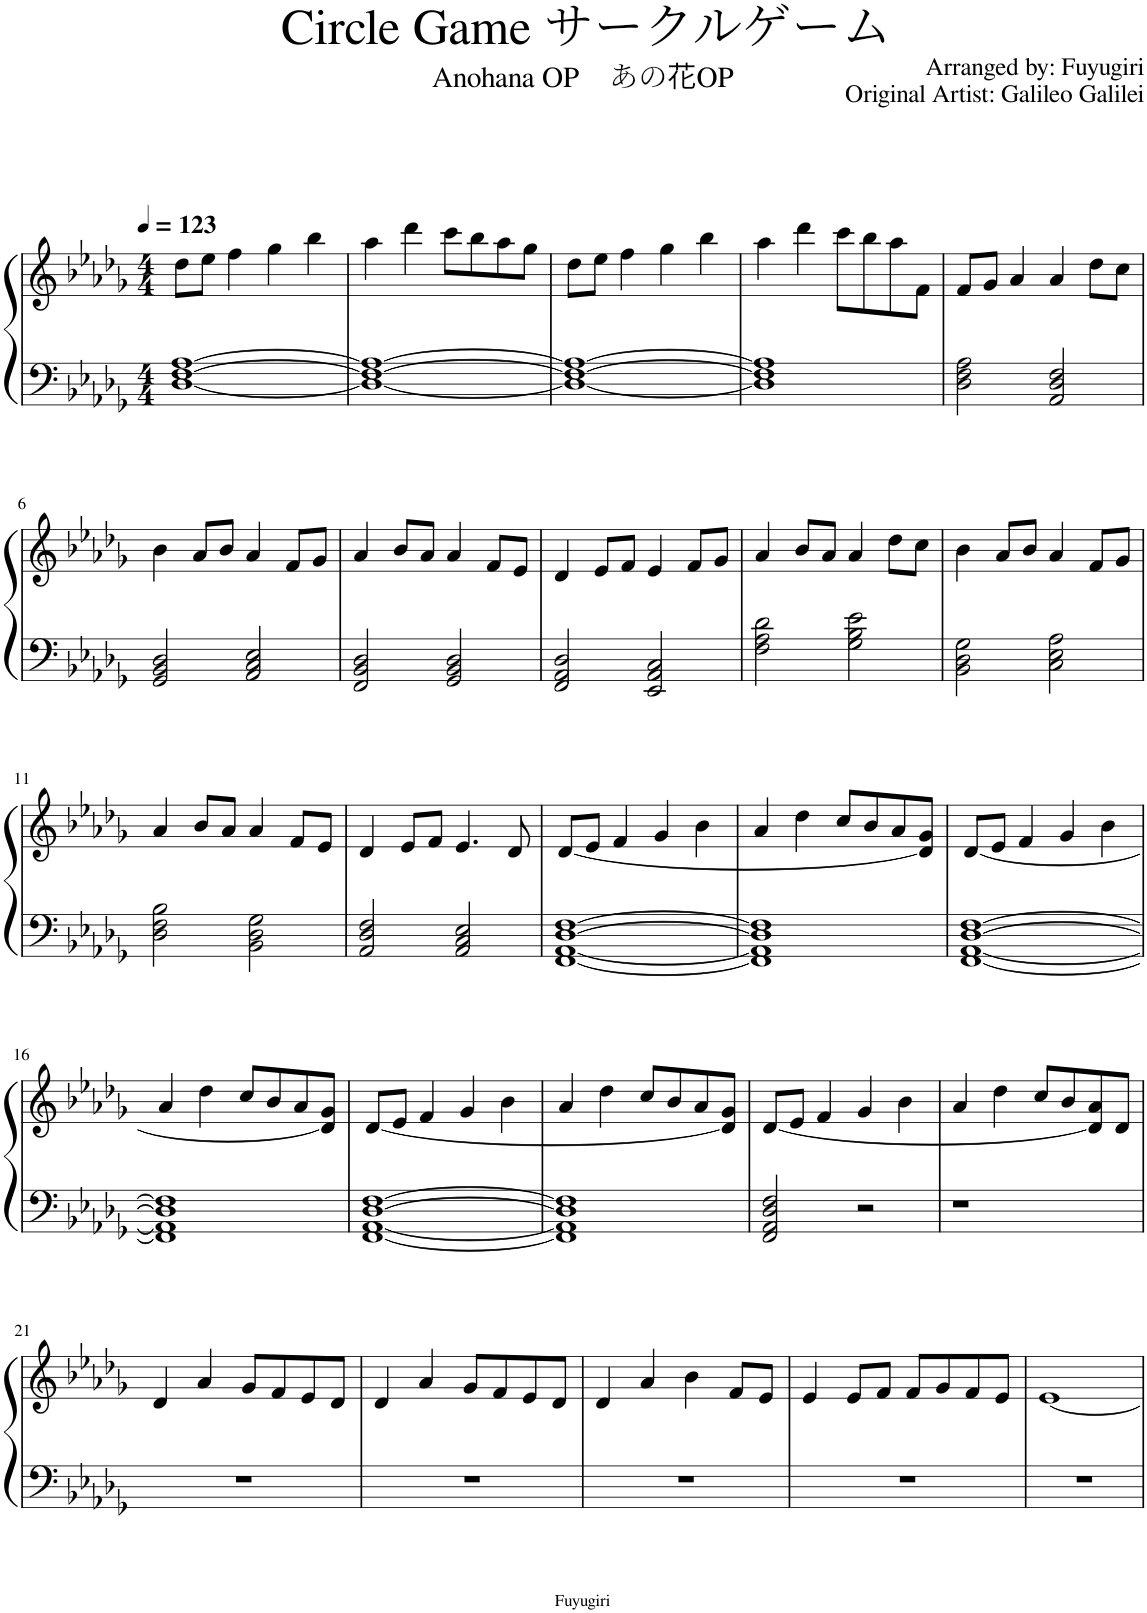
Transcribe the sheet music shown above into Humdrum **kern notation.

**kern	**kern
*part1	*part1
*staff2	*staff1
*I"Piano	*
*I'Pno.	*
*clefF4	*clefG2
*k[b-e-a-d-g-]	*k[b-e-a-d-g-]
*M4/4	*M4/4
*MM123	*MM123
=1	=1
[1D- [1F [1A-	8dd-\L
.	8ee-\J
.	4ff\
.	4gg-\
.	4bb-\
=2	=2
1D-_ 1F_ 1A-_	4aa-\
.	4ddd-\
.	8ccc\L
.	8bb-\
.	8aa-\
.	8gg-\J
=3	=3
1D-_ 1F_ 1A-_	8dd-\L
.	8ee-\J
.	4ff\
.	4gg-\
.	4bb-\
=4	=4
1D-] 1F] 1A-]	4aa-\
.	4ddd-\
.	8ccc\L
.	8bb-\
.	8aa-\
.	8f\J
=5	=5
2D-\ 2F\ 2A-\	8f/L
.	8g-/J
.	4a-/
2AA-/ 2D-/ 2F/	4a-/
.	8dd-\L
.	8cc\J
!!LO:LB:g=z
=6	=6
2GG-/ 2BB-/ 2D-/	4b-\
.	8a-/L
.	8b-/J
2AA-/ 2C/ 2E-/	4a-/
.	8f/L
.	8g-/J
=7	=7
2FF/ 2BB-/ 2D-/	4a-/
.	8b-/L
.	8a-/J
2GG-/ 2BB-/ 2D-/	4a-/
.	8f/L
.	8e-/J
=8	=8
2FF/ 2AA-/ 2D-/	4d-/
.	8e-/L
.	8f/J
2EE-/ 2AA-/ 2C/	4e-/
.	8f/L
.	8g-/J
=9	=9
2F\ 2A-\ 2d-\	4a-/
.	8b-/L
.	8a-/J
2G-\ 2B-\ 2e-\	4a-/
.	8dd-\L
.	8cc\J
=10	=10
2BB-\ 2D-\ 2G-\	4b-\
.	8a-/L
.	8b-/J
2C\ 2E-\ 2A-\	4a-/
.	8f/L
.	8g-/J
!!LO:LB:g=z
=11	=11
2D-\ 2F\ 2B-\	4a-/
.	8b-/L
.	8a-/J
2BB-\ 2D-\ 2G-\	4a-/
.	8f/L
.	8e-/J
=12	=12
2AA-/ 2D-/ 2F/	4d-/
.	8e-/L
.	8f/J
2AA-/ 2C/ 2E-/	4.e-/
.	8d-/
=13	=13
[1FF [1AA- [1D- [1F	[8d-/L
.	8e-/J
.	4f/
.	4g-/
.	4b-\
=14	=14
1FF] 1AA-] 1D-] 1F]	4a-/
.	4dd-\
.	8cc/L
.	8b-/
.	8a-/
.	8d-/] 8g-/J
=15	=15
[1FF [1AA- [1D- [1F	[8d-/L
.	8e-/J
.	4f/
.	4g-/
.	4b-\
!!LO:LB:g=z
=16	=16
1FF] 1AA-] 1D-] 1F]	4a-/
.	4dd-\
.	8cc/L
.	8b-/
.	8a-/
.	8d-/] 8g-/J
=17	=17
[1FF [1AA- [1D- [1F	[8d-/L
.	8e-/J
.	4f/
.	4g-/
.	4b-\
=18	=18
1FF] 1AA-] 1D-] 1F]	4a-/
.	4dd-\
.	8cc/L
.	8b-/
.	8a-/
.	8d-/] 8g-/J
=19	=19
2FF/ 2AA-/ 2D-/ 2F/	[8d-/L
.	8e-/J
.	4f/
2r	4g-/
.	4b-\
=20	=20
1r	4a-/
.	4dd-\
.	8cc/L
.	8b-/
.	8d-/] 8a-/
.	8d-/J
!!LO:LB:g=z
=21	=21
1r	4d-/
.	4a-/
.	8g-/L
.	8f/
.	8e-/
.	8d-/J
=22	=22
1r	4d-/
.	4a-/
.	8g-/L
.	8f/
.	8e-/
.	8d-/J
=23	=23
1r	4d-/
.	4a-/
.	4b-\
.	8f/L
.	8e-/J
=24	=24
1r	4e-/
.	8e-/L
.	8f/J
.	8f/L
.	8g-/
.	8f/
.	8e-/J
=25	=25
1r	[1e-
=	=
*-	*-
